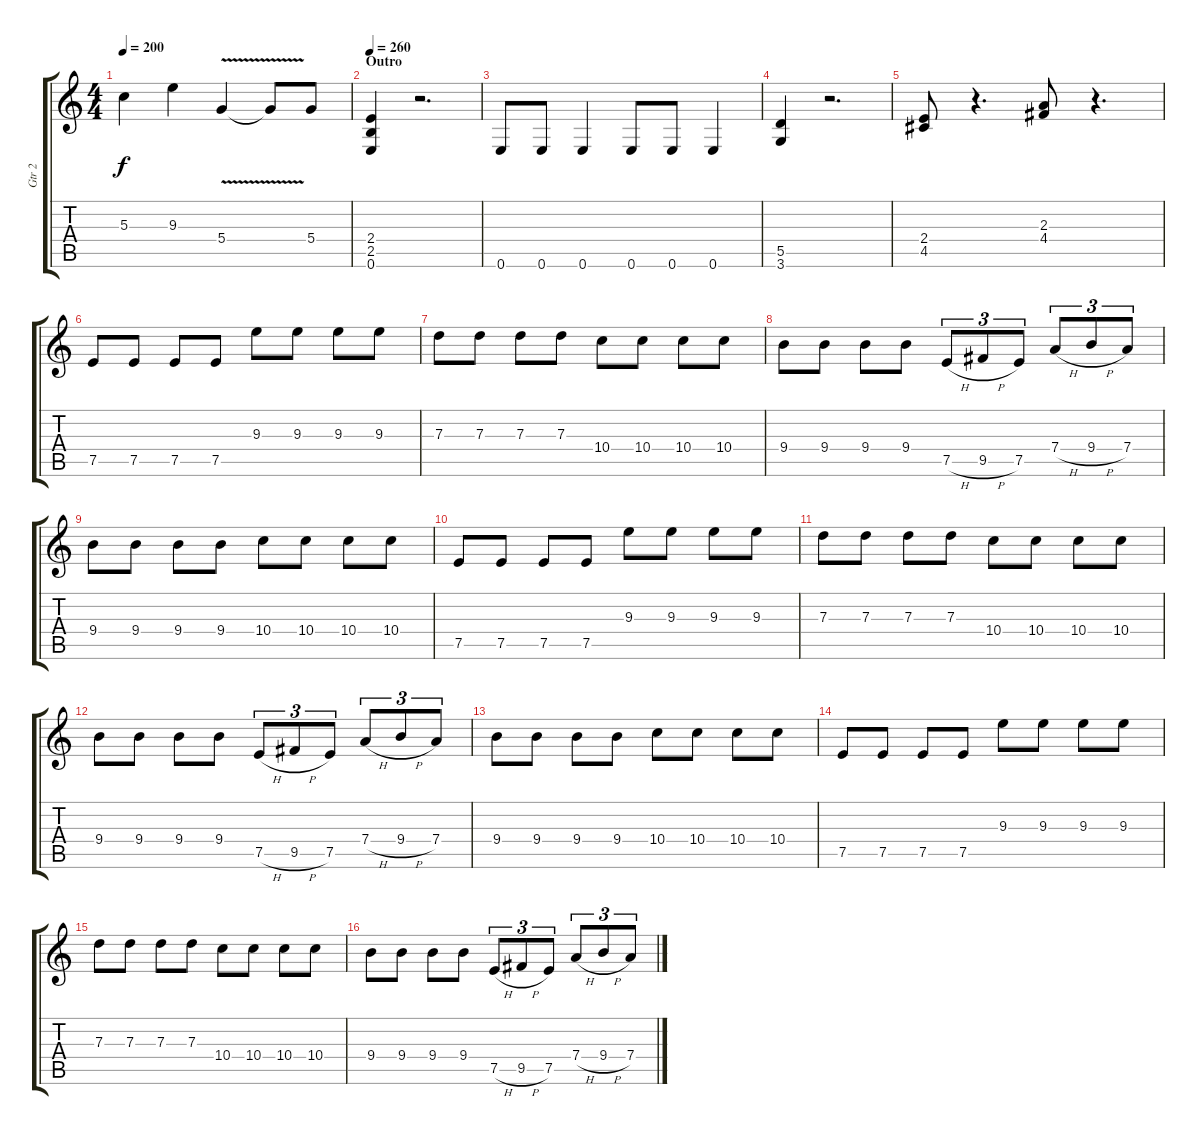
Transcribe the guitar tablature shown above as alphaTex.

\track ("Gtr 2" "Gtr 2") {instrument distortionguitar}
\staff {score tabs}
\tuning (E4 B3 G3 D3 A2 E2) {hide}
\ts (4 4)
\tempo 200
\clef g2
\ks c
5.3.4{dy f} 9.3.4 5.4{v}.4 5.4{t}.8 5.4.8 |
\section ("" "Outro")
\tempo 260
(2.4 2.5 0.6).4 r.2{d} |
0.6.8 0.6.8 0.6.4 0.6.8 0.6.8 0.6.4 |
(5.5 3.6).4 r.2{d} |
(2.4 4.5).8 r.4{d} (2.3 4.4).8 r.4{d} |
7.5.8 7.5.8 7.5.8 7.5.8 9.3.8 9.3.8 9.3.8 9.3.8 |
7.3.8 7.3.8 7.3.8 7.3.8 10.4.8 10.4.8 10.4.8 10.4.8 |
9.4.8 9.4.8 9.4.8 9.4.8 7.5{h}.8{tu (3 2)} 9.5{h}.8{tu (3 2)} 7.5.8{tu (3 2)} 7.4{h}.8{tu (3 2)} 9.4{h}.8{tu (3 2)} 7.4.8{tu (3 2)} |
9.4.8 9.4.8 9.4.8 9.4.8 10.4.8 10.4.8 10.4.8 10.4.8 |
7.5.8 7.5.8 7.5.8 7.5.8 9.3.8 9.3.8 9.3.8 9.3.8 |
7.3.8 7.3.8 7.3.8 7.3.8 10.4.8 10.4.8 10.4.8 10.4.8 |
9.4.8 9.4.8 9.4.8 9.4.8 7.5{h}.8{tu (3 2)} 9.5{h}.8{tu (3 2)} 7.5.8{tu (3 2)} 7.4{h}.8{tu (3 2)} 9.4{h}.8{tu (3 2)} 7.4.8{tu (3 2)} |
9.4.8 9.4.8 9.4.8 9.4.8 10.4.8 10.4.8 10.4.8 10.4.8 |
7.5.8 7.5.8 7.5.8 7.5.8 9.3.8 9.3.8 9.3.8 9.3.8 |
7.3.8 7.3.8 7.3.8 7.3.8 10.4.8 10.4.8 10.4.8 10.4.8 |
9.4.8 9.4.8 9.4.8 9.4.8 7.5{h}.8{tu (3 2)} 9.5{h}.8{tu (3 2)} 7.5.8{tu (3 2)} 7.4{h}.8{tu (3 2)} 9.4{h}.8{tu (3 2)} 7.4.8{tu (3 2)}
